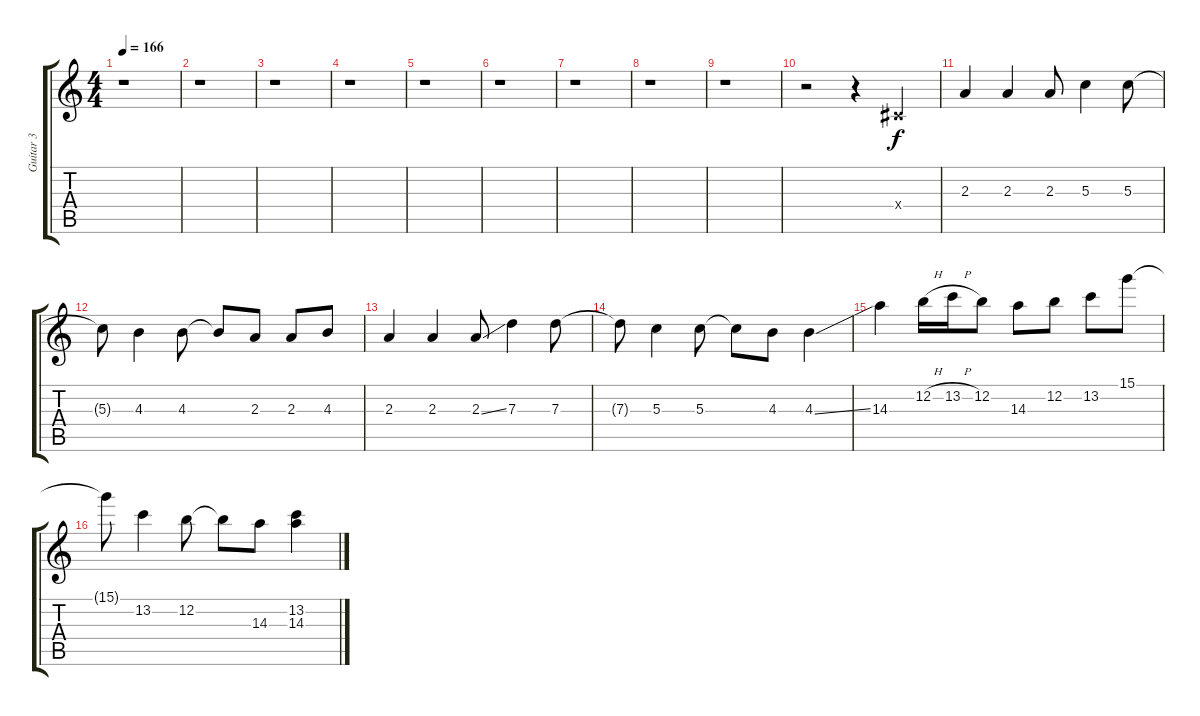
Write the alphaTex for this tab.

\track ("Guitar 3" "Guitar 3") {instrument distortionguitar}
\staff {score tabs}
\tuning (E4 B3 G3 D3 A2 E2) {hide}
\ts (4 4)
\tempo 166
\clef g2
\ks c
r.1{dy f} |
r.1 |
r.1 |
r.1 |
r.1 |
r.1 |
r.1 |
r.1 |
r.1 |
r.2 r.4 -1.4{x}.4 |
2.3.4 2.3.4 2.3.8 5.3.4 5.3.8 |
5.3{t}.8 4.3.4 4.3.8 4.3{t}.8 2.3.8 2.3.8 4.3.8 |
2.3.4 2.3.4 2.3{ss}.8 7.3.4 7.3.8 |
7.3{t}.8 5.3.4 5.3.8 5.3{t}.8 4.3.8 4.3{ss}.4 |
14.3.4 12.2{h}.16 13.2{h}.16 12.2.8 14.3.8 12.2.8 13.2.8 15.1.8 |
15.1{t}.8 13.2.4 12.2.8 12.2{t}.8 14.3.8 (13.2 14.3).4
